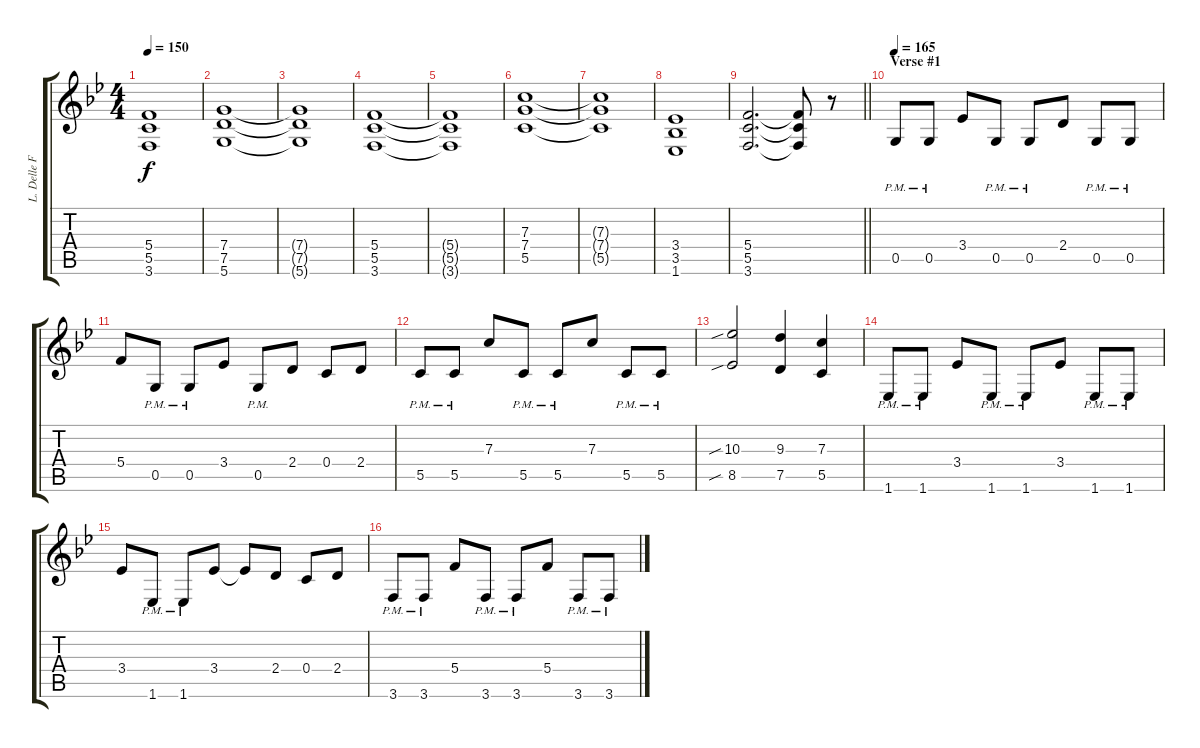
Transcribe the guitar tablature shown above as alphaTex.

\track ("L. Delle Fave (Dist. Guitar L)" "L. Delle F") {instrument overdrivenguitar}
\staff {score tabs}
\tuning (D4 A3 F3 C3 G2 D2) {hide}
\ts (4 4)
\tempo 150
\clef g2
\ks gminor
(5.4 5.5 3.6).1{dy f} |
(7.4 7.5 5.6).1 |
(7.4{t} 7.5{t} 5.6{t}).1 |
(5.4 5.5 3.6).1 |
(5.4{t} 5.5{t} 3.6{t}).1 |
(7.3 7.4 5.5).1 |
(7.3{t} 7.4{t} 5.5{t}).1 |
(3.4 3.5 1.6).1 |
\barLineRight lightlight
(5.4 5.5 3.6).2{d} (5.4{t} 5.5{t} 3.6{t}).8 r.8 |
\section ("" "Verse #1")
\tempo 165
0.5{pm}.8{volume 12} 0.5{pm}.8 3.4.8 0.5{pm}.8 0.5{pm}.8 2.4.8 0.5{pm}.8 0.5{pm}.8 |
5.4.8 0.5{pm}.8 0.5{pm}.8 3.4.8 0.5{pm}.8 2.4.8 0.4.8 2.4.8 |
5.5{pm}.8 5.5{pm}.8 7.3.8 5.5{pm}.8 5.5{pm}.8 7.3.8 5.5{pm}.8 5.5{pm}.8 |
(10.3{sib} 8.5{sib}).2 (9.3 7.5).4 (7.3 5.5).4 |
1.6{pm}.8 1.6{pm}.8 3.4.8 1.6{pm}.8 1.6{pm}.8 3.4.8 1.6{pm}.8 1.6{pm}.8 |
3.4.8 1.6{pm}.8 1.6{pm}.8 3.4.8 3.4{t}.8 2.4.8 0.4.8 2.4.8 |
3.6{pm}.8 3.6{pm}.8 5.4.8 3.6{pm}.8 3.6{pm}.8 5.4.8 3.6{pm}.8 3.6{pm}.8
